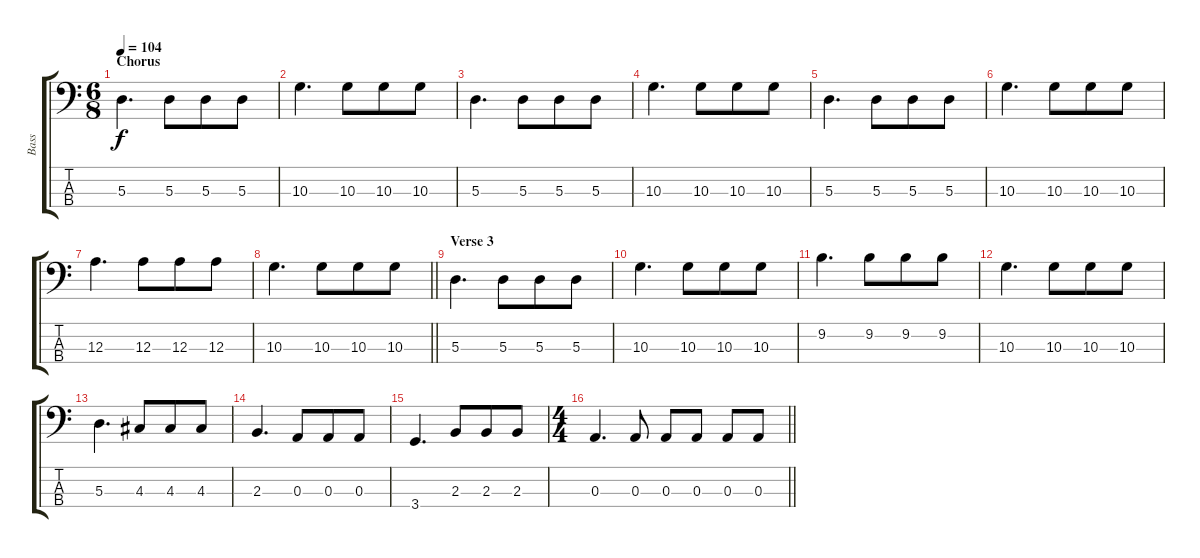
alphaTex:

\track ("Bass" "Bass") {instrument electricbassfinger}
\staff {score tabs}
\tuning (G2 D2 A1 E1) {hide}
\ts (6 8)
\section ("" "Chorus")
\tempo 104
\clef f4
\ks c
5.3.4{d dy f} 5.3.8 5.3.8 5.3.8 |
10.3.4{d} 10.3.8 10.3.8 10.3.8 |
5.3.4{d} 5.3.8 5.3.8 5.3.8 |
10.3.4{d} 10.3.8 10.3.8 10.3.8 |
5.3.4{d} 5.3.8 5.3.8 5.3.8 |
10.3.4{d} 10.3.8 10.3.8 10.3.8 |
12.3.4{d} 12.3.8 12.3.8 12.3.8 |
\barLineRight lightlight
10.3.4{d} 10.3.8 10.3.8 10.3.8 |
\section ("" "Verse 3")
5.3.4{d} 5.3.8 5.3.8 5.3.8 |
10.3.4{d} 10.3.8 10.3.8 10.3.8 |
9.2.4{d} 9.2.8 9.2.8 9.2.8 |
10.3.4{d} 10.3.8 10.3.8 10.3.8 |
5.3.4{d} 4.3.8 4.3.8 4.3.8 |
2.3.4{d} 0.3.8 0.3.8 0.3.8 |
3.4.4{d} 2.3.8 2.3.8 2.3.8 |
\ts (4 4)
\barLineRight lightlight
0.3.4{d} 0.3.8 0.3.8 0.3.8 0.3.8 0.3.8
